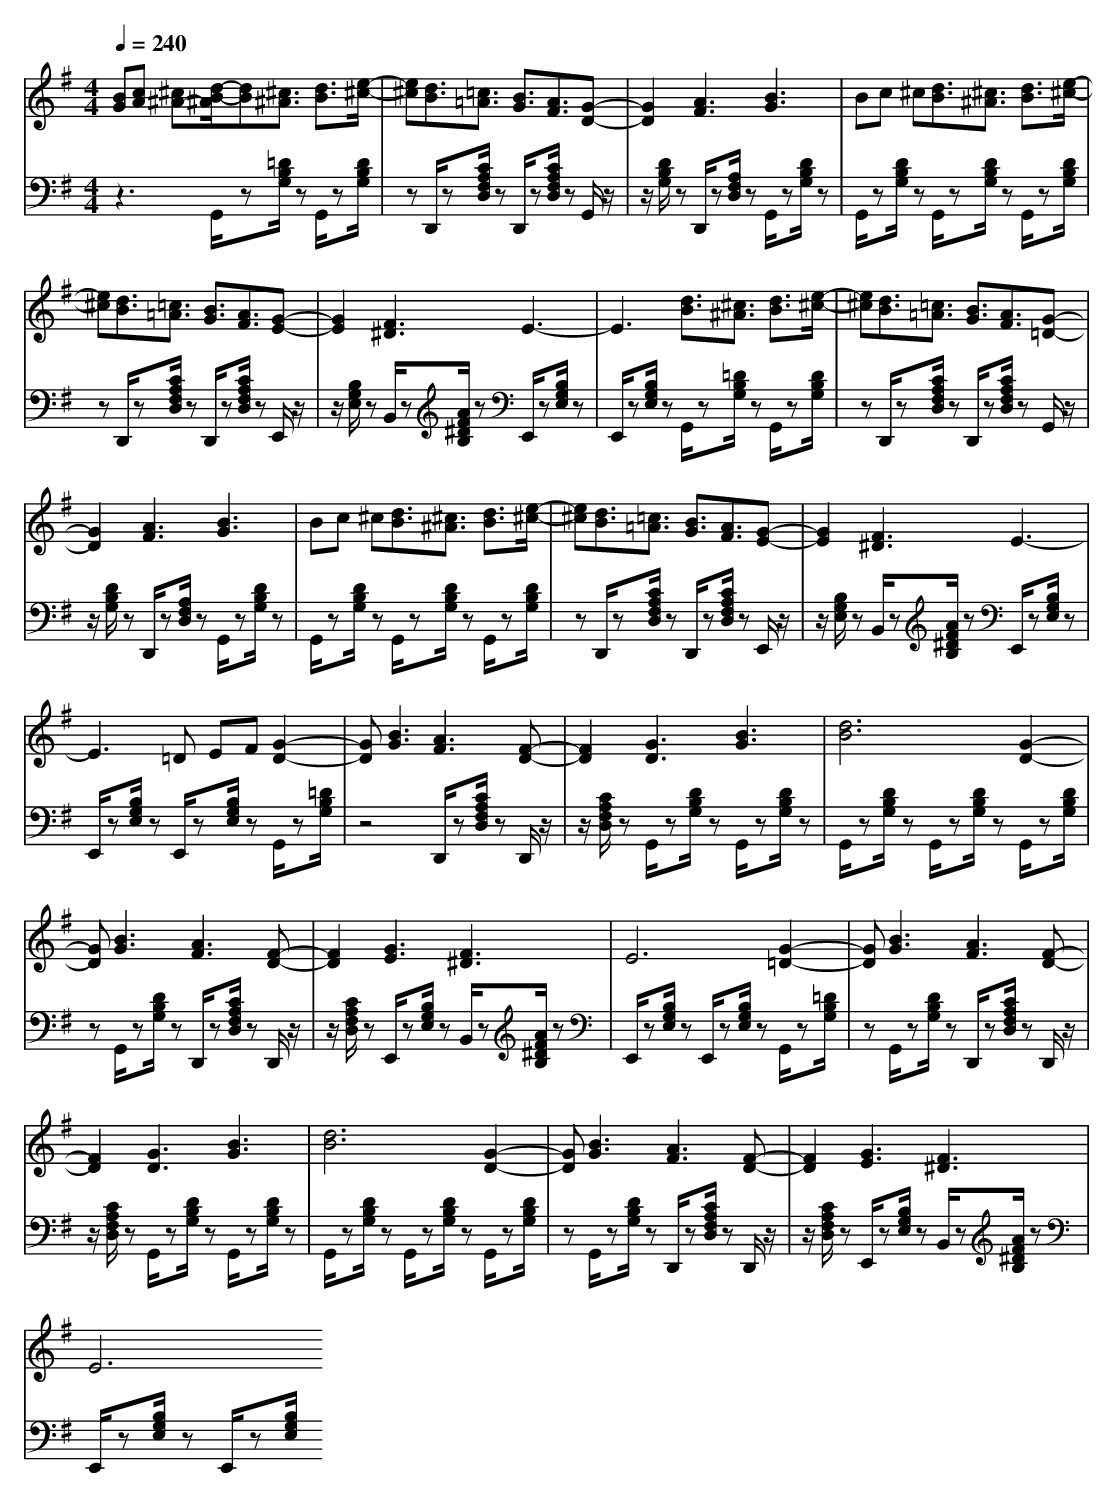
X:1
T:
M: 4/4
L: 1/8
Q:1/4=240
K:G % 1 sharps
V:1
[BG][cA] [^c^A-][d/2-B/2-^A/2][dB][^c3/2^A3/2] [d3/2B3/2][e/2-^c/2-]|[e^c][d3/2B3/2][=c3/2=A3/2] [B3/2G3/2][A3/2F3/2][G-D-]|[G2D2] [A3F3][B3G3]|Bc ^c[d3/2B3/2][^c3/2^A3/2] [d3/2B3/2][e/2-^c/2-]|
[e^c][d3/2B3/2][=c3/2=A3/2] [B3/2G3/2][A3/2F3/2][G-E-]|[G2E2] [F3^D3]E3-|E3[d3/2B3/2][^c3/2^A3/2] [d3/2B3/2][e/2-^c/2-]|[e^c][d3/2B3/2][=c3/2=A3/2] [B3/2G3/2][A3/2F3/2][G-=D-]|
[G2D2] [A3F3][B3G3]|Bc ^c[d3/2B3/2][^c3/2^A3/2] [d3/2B3/2][e/2-^c/2-]|[e^c][d3/2B3/2][=c3/2=A3/2] [B3/2G3/2][A3/2F3/2][G-E-]|[G2E2] [F3^D3]E3-|
E3=D EF [G2-D2-]|[GD][B3G3] [A3F3][F-D-]|[F2D2] [G3D3][B3G3]|[d6B6] [G2-D2-]|
[GD][B3G3] [A3F3][F-D-]|[F2D2] [G3E3][F3^D3]|E6 [G2-=D2-]|[GD][B3G3] [A3F3][F-D-]|
[F2D2] [G3D3][B3G3]|[d6B6] [G2-D2-]|[GD][B3G3] [A3F3][F-D-]|[F2D2] [G3E3][F3^D3]|
E6
V:2
z3G,,/2z[=D/2B,/2G,/2]z G,,/2z[D/2B,/2G,/2]|zD,,/2z[C/2A,/2F,/2D,/2]z D,,/2z[C/2A,/2F,/2D,/2] zG,,/2z/2|z/2[D/2B,/2G,/2]z D,,/2z[A,/2F,/2D,/2] zG,,/2z[D/2B,/2G,/2]z|G,,/2z[D/2B,/2G,/2] zG,,/2z[D/2B,/2G,/2]z G,,/2z[D/2B,/2G,/2]|
zD,,/2z[C/2A,/2F,/2D,/2]z D,,/2z[C/2A,/2F,/2D,/2] zE,,/2z/2|z/2[B,/2G,/2E,/2]z B,,/2z[A/2F/2^D/2B,/2] zE,,/2z[B,/2G,/2E,/2]z|E,,/2z[B,/2G,/2E,/2] zG,,/2z[=D/2B,/2G,/2]z G,,/2z[D/2B,/2G,/2]|zD,,/2z[C/2A,/2F,/2D,/2]z D,,/2z[C/2A,/2F,/2D,/2] zG,,/2z/2|
z/2[D/2B,/2G,/2]z D,,/2z[A,/2F,/2D,/2] zG,,/2z[D/2B,/2G,/2]z|G,,/2z[D/2B,/2G,/2] zG,,/2z[D/2B,/2G,/2]z G,,/2z[D/2B,/2G,/2]|zD,,/2z[C/2A,/2F,/2D,/2]z D,,/2z[C/2A,/2F,/2D,/2] zE,,/2z/2|z/2[B,/2G,/2E,/2]z B,,/2z[A/2F/2^D/2B,/2] zE,,/2z[B,/2G,/2E,/2]z|
E,,/2z[B,/2G,/2E,/2] zE,,/2z[B,/2G,/2E,/2]z G,,/2z[=D/2B,/2G,/2]|z4 D,,/2z[C/2A,/2F,/2D,/2] zD,,/2z/2|z/2[C/2A,/2F,/2D,/2]z G,,/2z[D/2B,/2G,/2] zG,,/2z[D/2B,/2G,/2]z|G,,/2z[D/2B,/2G,/2] zG,,/2z[D/2B,/2G,/2]z G,,/2z[D/2B,/2G,/2]|
zG,,/2z[D/2B,/2G,/2]z D,,/2z[C/2A,/2F,/2D,/2] zD,,/2z/2|z/2[C/2A,/2F,/2D,/2]z E,,/2z[B,/2G,/2E,/2] zB,,/2z[A/2F/2^D/2B,/2]z|E,,/2z[B,/2G,/2E,/2] zE,,/2z[B,/2G,/2E,/2]z G,,/2z[=D/2B,/2G,/2]|zG,,/2z[D/2B,/2G,/2]z D,,/2z[C/2A,/2F,/2D,/2] zD,,/2z/2|
z/2[C/2A,/2F,/2D,/2]z G,,/2z[D/2B,/2G,/2] zG,,/2z[D/2B,/2G,/2]z|G,,/2z[D/2B,/2G,/2] zG,,/2z[D/2B,/2G,/2]z G,,/2z[D/2B,/2G,/2]|zG,,/2z[D/2B,/2G,/2]z D,,/2z[C/2A,/2F,/2D,/2] zD,,/2z/2|z/2[C/2A,/2F,/2D,/2]z E,,/2z[B,/2G,/2E,/2] zB,,/2z[A/2F/2^D/2B,/2]z|
E,,/2z[B,/2G,/2E,/2] zE,,/2z[B,/2G,/2E,/2]
